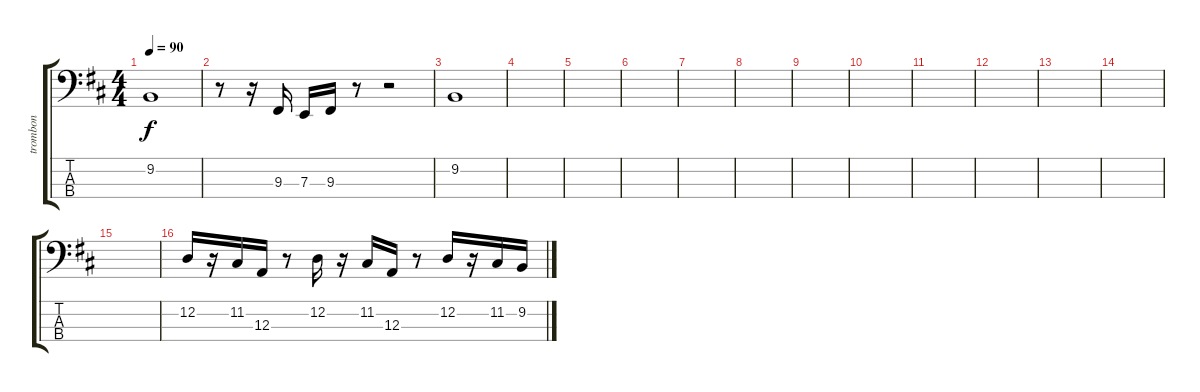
\track ("trombon" "trombon") {instrument trombone}
\staff {score tabs}
\tuning (G2 D2 A1 E1) {hide}
\ts (4 4)
\tempo 90
\clef f4
\ks bminor
9.2.1{dy f volume 16} |
r.8{volume 16} r.16 9.3.16 7.3.16 9.3.16 r.8 r.2{volume 5} |
9.2.1{volume 16} |
|
|
|
|
|
|
|
|
|
|
|
|
12.2.16 r.16 11.2.16 12.3.16 r.8 12.2.16 r.16 11.2.16 12.3.16 r.8 12.2.16 r.16 11.2.16 9.2.16
